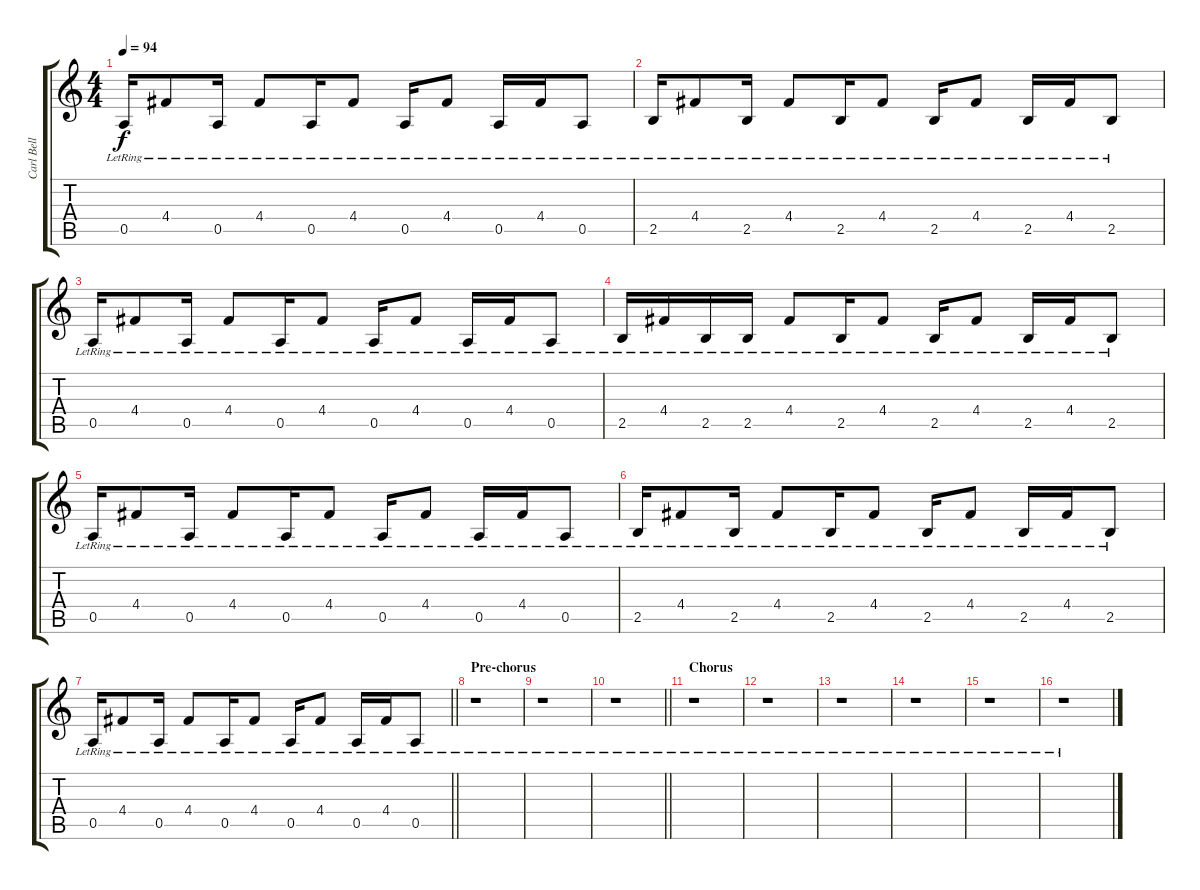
\track ("Carl Bell (Rhythm Guitar)" "Carl Bell ") {instrument electricguitarclean}
\staff {score tabs}
\tuning (E4 B3 G3 D3 A2 D2) {hide}
\ts (4 4)
\tempo 94
\clef g2
\ks c
0.5{lr}.16{dy f} 4.4{lr}.8 0.5{lr}.16 4.4{lr}.8 0.5{lr}.16 4.4{lr}.8 0.5{lr}.16 4.4{lr}.8 0.5{lr}.16 4.4{lr}.16 0.5{lr}.8 |
2.5{lr}.16 4.4{lr}.8 2.5{lr}.16 4.4{lr}.8 2.5{lr}.16 4.4{lr}.8 2.5{lr}.16 4.4{lr}.8 2.5{lr}.16 4.4{lr}.16 2.5{lr}.8 |
0.5{lr}.16 4.4{lr}.8 0.5{lr}.16 4.4{lr}.8 0.5{lr}.16 4.4{lr}.8 0.5{lr}.16 4.4{lr}.8 0.5{lr}.16 4.4{lr}.16 0.5{lr}.8 |
2.5{lr}.16 4.4{lr}.16 2.5{lr}.16 2.5{lr}.16 4.4{lr}.8 2.5{lr}.16 4.4{lr}.8 2.5{lr}.16 4.4{lr}.8 2.5{lr}.16 4.4{lr}.16 2.5{lr}.8 |
0.5{lr}.16 4.4{lr}.8 0.5{lr}.16 4.4{lr}.8 0.5{lr}.16 4.4{lr}.8 0.5{lr}.16 4.4{lr}.8 0.5{lr}.16 4.4{lr}.16 0.5{lr}.8 |
2.5{lr}.16 4.4{lr}.8 2.5{lr}.16 4.4{lr}.8 2.5{lr}.16 4.4{lr}.8 2.5{lr}.16 4.4{lr}.8 2.5{lr}.16 4.4{lr}.16 2.5{lr}.8 |
\barLineRight lightlight
0.5{lr}.16 4.4{lr}.8 0.5{lr}.16 4.4{lr}.8 0.5{lr}.16 4.4{lr}.8 0.5{lr}.16 4.4{lr}.8 0.5{lr}.16 4.4{lr}.16 0.5{lr}.8 |
\section ("" "Pre-chorus")
r.1 |
r.1 |
\barLineRight lightlight
r.1 |
\section ("" "Chorus")
r.1 |
r.1 |
r.1 |
r.1 |
r.1 |
r.1
